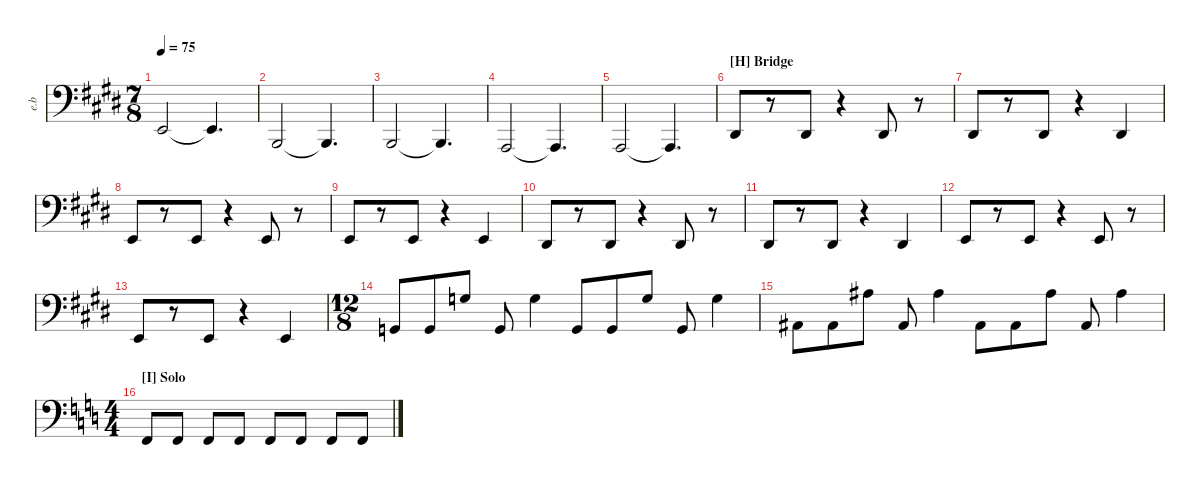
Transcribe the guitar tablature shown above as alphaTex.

\defaultSystemsLayout 4
\hideDynamics
\bracketExtendMode nobrackets
\otherSystemsTrackNameOrientation horizontal
\track ("Electric Bass" "e.b") {instrument electricbassfinger}
\staff {score}
\tuning (G2 D2 A1 E1 A0)
\ts (7 8)
\tempo 75
\clef f4
\ks c#minor
7.5.2{dy fff} 7.5{t}.4{d dy f} |
2.5.2{dy fff} 2.5{t}.4{d dy f} |
2.5.2{dy fff} 2.5{t}.4{d dy f} |
0.5.2{dy fff} 0.5{t}.4{d dy f} |
0.5.2{dy fff} 0.5{t}.4{d dy f} |
\section ("H" "Bridge")
6.5.8{dy fff} r.8 6.5.8 r.4 6.5.8 r.8 |
6.5.8 r.8 6.5.8 r.4 6.5.4 |
7.5.8 r.8 7.5.8 r.4 7.5.8 r.8 |
7.5.8 r.8 7.5.8 r.4 7.5.4 |
6.5.8 r.8 6.5.8 r.4 6.5.8 r.8 |
6.5.8 r.8 6.5.8 r.4 6.5.4 |
7.5.8 r.8 7.5.8 r.4 7.5.8 r.8 |
7.5.8 r.8 7.5.8 r.4 7.5.4 |
\ts (12 8)
\beaming (8 3 3 3 3)
3.4.8 3.4.8 5.2.8 3.4.8 5.2.4 3.4.8 3.4.8 5.2.8 3.4.8 5.2.4 |
6.4.8 6.4.8 8.2.8 6.4.8 8.2.4 6.4.8 6.4.8 8.2.8 6.4.8 8.2.4 |
\ts (4 4)
\beaming (8 2 2 2 2)
\section ("I" "Solo")
\ks c
1.4.8 1.4.8 1.4.8 1.4.8 1.4.8 1.4.8 1.4.8 1.4.8
